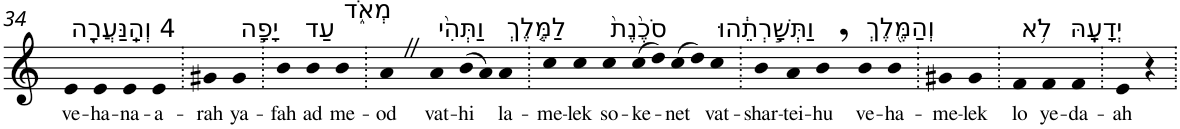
**kern	**text
*part1	*part1
*staff1	*staff1
*I"Piano	*
*I'Pno	*
!!LO:PB:g=z
*clefG2	*
*k[]	*
=34	=34
!LO:TX:a:t=4 וְהַֽנַּעֲרָ֖ה	!
!	!LO:LY:b
4e	ve-
!	!LO:LY:b
4e	-ha-
!	!LO:LY:b
4e	-na-
!	!LO:LY:b
4e	-a-
=35.	=35.
!	!LO:LY:b
4g#X	-rah
!LO:TX:a:t=יָפָ֣ה	!
!	!LO:LY:b
4g#	ya-
=36.	=36.
!	!LO:LY:b
4b	-fah
!LO:TX:a:t=עַד	!
!	!LO:LY:b
4b	ad
!LO:TX:a:t=מְאֹ֑ד	!
!	!LO:LY:b
4b	me-
=37.	=37.
!	!LO:LY:b
4aZ	-od
!LO:TX:a:t=וַתְּהִ֨י	!
!	!LO:LY:b
4a	vat-
!	!LO:LY:b
(>8b	-hi
8a)	.
!LO:TX:a:t=לַמֶּ֤לֶךְ	!
!	!LO:LY:b
4a	la-
=38.	=38.
!	!LO:LY:b
4cc	-me-
!	!LO:LY:b
4cc	-lek
!LO:TX:a:t=סֹכֶ֙נֶת֙	!
!	!LO:LY:b
4cc	so-
!	!LO:LY:b
(>8cc	-ke-
8dd)	.
!	!LO:LY:b
(>8cc	-net
8dd)	.
!LO:TX:a:t=וַתְּשָׁ֣רְתֵ֔הוּ	!
!	!LO:LY:b
4cc	vat-
=39.	=39.
!	!LO:LY:b
4b	-shar-
!	!LO:LY:b
4a	-tei-
!	!LO:LY:b
4b,	-hu
!LO:TX:a:t=וְהַמֶּ֖לֶךְ	!
!	!LO:LY:b
4b	ve-
!	!LO:LY:b
4b	-ha-
=40.	=40.
!	!LO:LY:b
4g#X	-me-
!	!LO:LY:b
4g#	-lek
=41.	=41.
!LO:TX:a:t=לֹ֥א	!
!	!LO:LY:b
4f	lo
!LO:TX:a:t=יְדָעָֽהּ	!
!	!LO:LY:b
4f	ye-
!	!LO:LY:b
4f	-da-
=42.	=42.
!	!LO:LY:b
4e	-ah
4r	.
=.	=.
*-	*-
